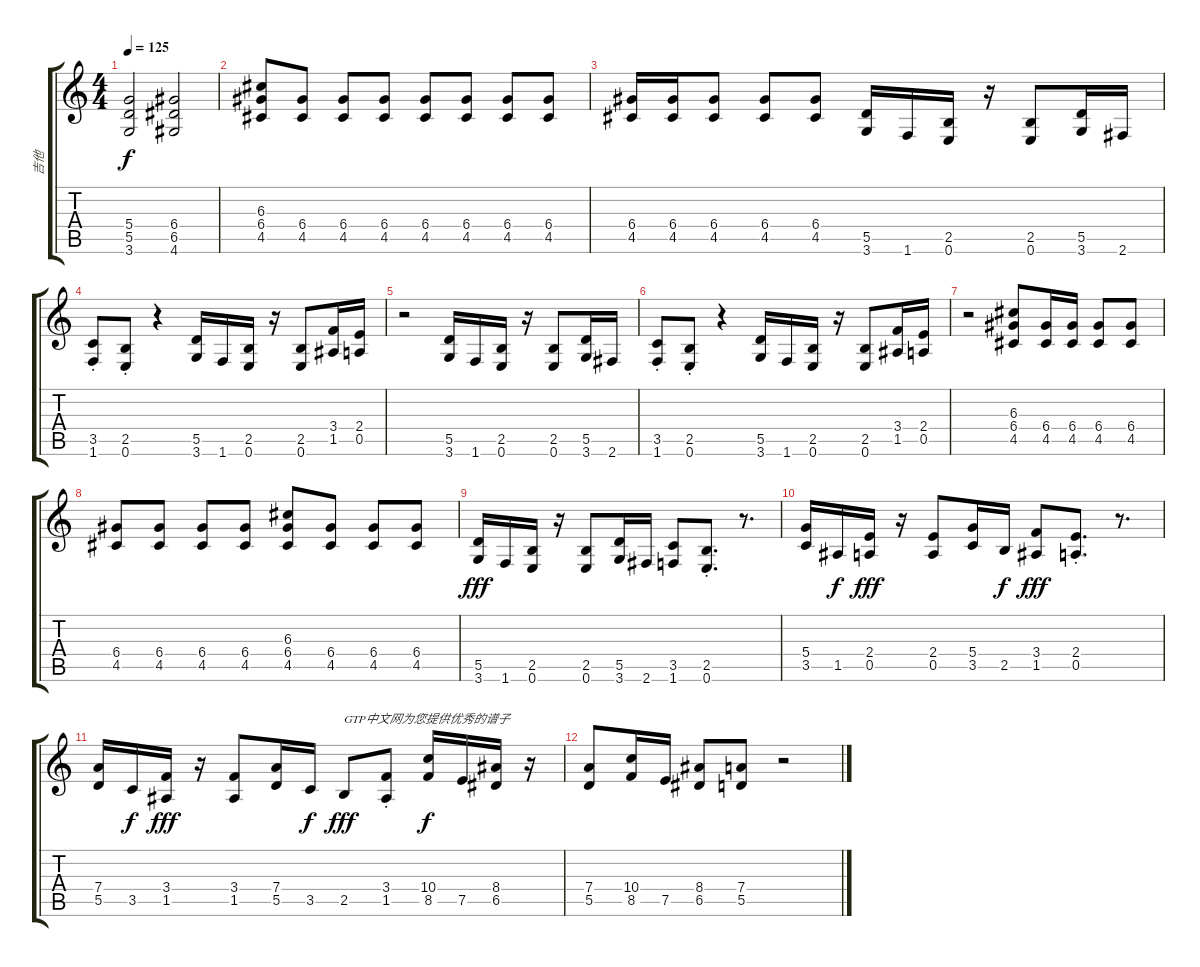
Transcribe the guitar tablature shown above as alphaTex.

\track ("吉他" "吉他") {instrument distortionguitar}
\staff {score tabs}
\tuning (E4 B3 G3 D3 A2 E2) {hide}
\ts (4 4)
\tempo 125
\clef g2
\ks c
(5.4 5.5 3.6).2{dy f} (6.4 6.5 4.6).2 |
(6.3 6.4 4.5).8 (6.4 4.5).8 (6.4 4.5).8 (6.4 4.5).8 (6.4 4.5).8 (6.4 4.5).8 (6.4 4.5).8 (6.4 4.5).8 |
(6.4 4.5).16 (6.4 4.5).16 (6.4 4.5).8 (6.4 4.5).8 (6.4 4.5).8 (5.5 3.6).16 1.6.16 (2.5 0.6).16 r.16 (2.5 0.6).8 (5.5 3.6).16 2.6.16 |
(3.5 1.6{st}).8 (2.5 0.6{st}).8 r.4 (5.5 3.6).16 1.6.16 (2.5 0.6).16 r.16 (2.5 0.6).8 (3.4 1.5).16 (2.4 0.5).16 |
r.2 (5.5 3.6).16 1.6.16 (2.5 0.6).16 r.16 (2.5 0.6).8 (5.5 3.6).16 2.6.16 |
(3.5 1.6{st}).8 (2.5 0.6{st}).8 r.4 (5.5 3.6).16 1.6.16 (2.5 0.6).16 r.16 (2.5 0.6).8 (3.4 1.5).16 (2.4 0.5).16 |
r.2 (6.3 6.4 4.5).8 (6.4 4.5).16 (6.4 4.5).16 (6.4 4.5).8 (6.4 4.5).8 |
(6.4 4.5).8 (6.4 4.5).8 (6.4 4.5).8 (6.4 4.5).8 (6.3 6.4 4.5).8 (6.4 4.5).8 (6.4 4.5).8 (6.4 4.5).8 |
(5.5 3.6).16{dy fff} 1.6.16 (2.5 0.6).16 r.16 (2.5 0.6).8 (5.5 3.6).16 2.6.16 (3.5 1.6).8 (2.5{st} 0.6{st}).8{d} r.8{d} |
(5.4 3.5).16 1.5.16{dy f} (2.4 0.5).16{dy fff} r.16 (2.4 0.5).8 (5.4 3.5).16 2.5.16{dy f} (3.4 1.5).8{dy fff} (2.4 0.5{st}).8{d} r.8{d} |
(7.4 5.5).16 3.5.16{dy f} (3.4 1.5).16{dy fff} r.16 (3.4 1.5).8 (7.4 5.5).16 3.5.16{dy f} 2.5.8{txt "GTP中文网为您提供优秀的谱子" dy fff} (3.4 1.5{st}).8 (10.4 8.5).16{dy f} 7.5.16 (8.4 6.5).16 r.16 |
(7.4 5.5).8 (10.4 8.5).16 7.5.16 (8.4 6.5).8 (7.4 5.5).8 r.2
